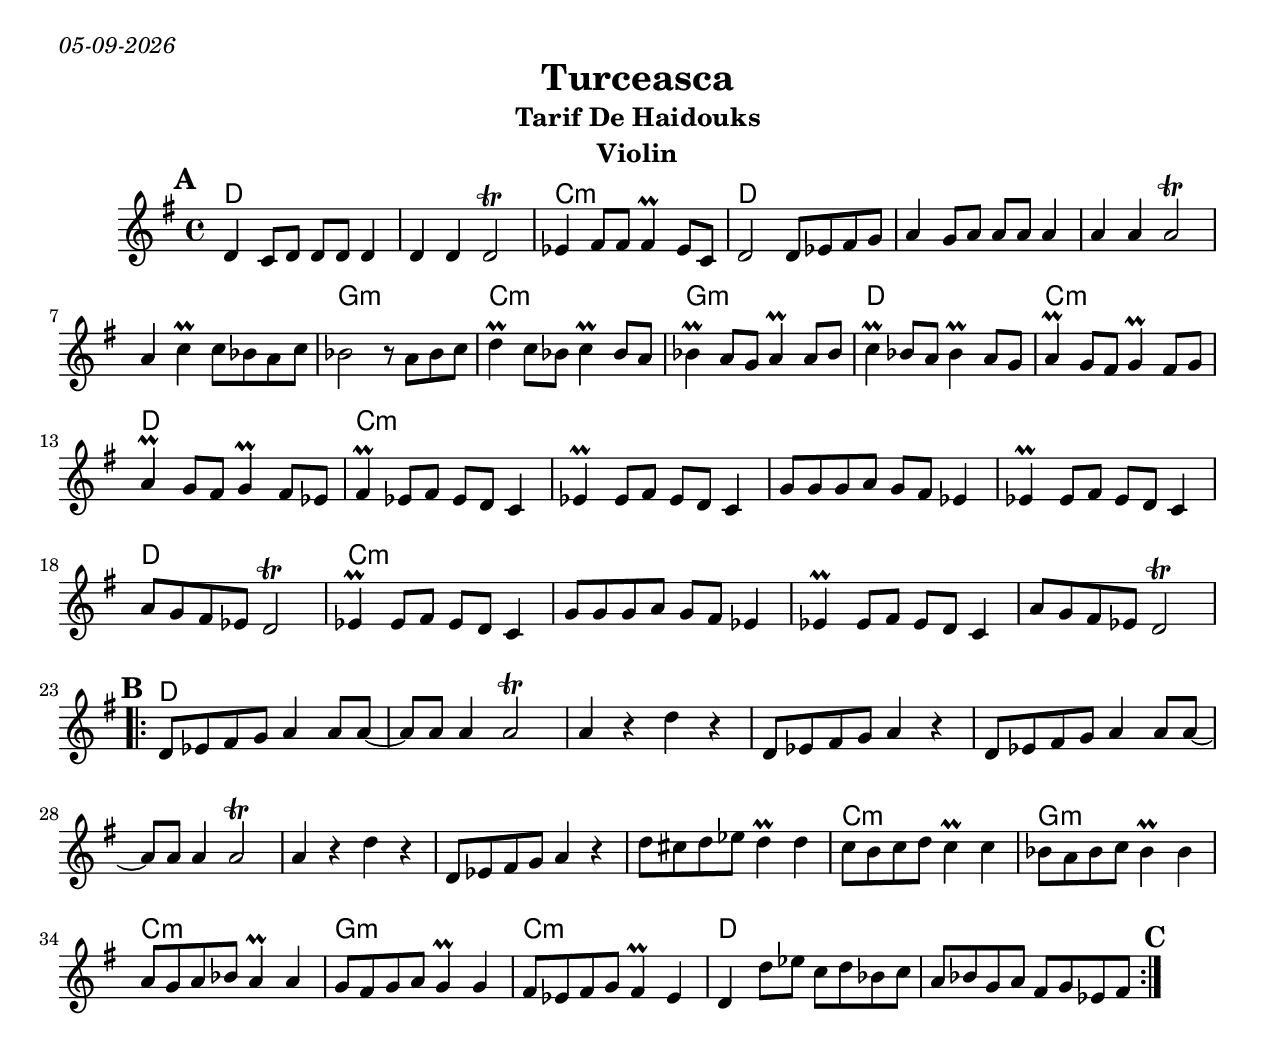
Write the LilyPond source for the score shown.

\version "2.20.0"
\include "english.ly"
\paper{
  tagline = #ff
  print-all-headers = ##t
  #(set-paper-size "letter")
}
date = #(strftime "%d-%m-%Y" (localtime (current-time)))

\markup{ \italic{ \date }  }

%\markup{ Got something to say? }

global = {
  \clef treble
  \key g \major

  \time 4/4
  \set Score.markFormatter = #format-mark-box-alphabet
}

%#################################### Melody ########################
melody = \relative c' {
  \global
  %\partial 4 g4    %lead in notes
  \mark \default
   d4 c8 d d d d4
   d4 d d2\trill
   ef4 fs8 fs fs4 \prall ef8 c
   d2 d8 ef fs g

   a4 g8 a a a a4|
   a4 a a2 \trill
   a4 c \prall c8 bf a c
   bf2 r8 a bf c

   d4\prall c8 bf c4\prall bf8 a
   bf4 \prall a8 g a4 \prall a8 bf % end 2nd line
   c4 \prall bf8 a bf4 \prall a8 g
   a4 \prall g8 fs g4\prall fs8 g

   a4 \prall g8 fs g4 \prall fs8 ef
   fs4\prall ef8 fs ef d c4 % 3rd line
   ef4 \prall ef8 fs ef d c4
   g'8 g g a g fs ef4
   ef4 \prall ef8 fs ef d c4
   a'8 g fs ef d2 \trill %end 4

 ef4 \prall ef8 fs ef d c4
   g'8 g g a g fs ef4
   ef4 \prall ef8 fs ef d c4
   a'8 g fs ef d2 \trill %end 4
 \break

  \repeat volta 2{
    \mark \default
   d8 ef fs g a4  a8 a~
   a8 a a4 a2\trill
   a4 r d4 r
   d,8 ef fs g a4 r


   d,8 ef fs g a4 a8 a~
   a8 a a4 a2 \trill
   a4 r d r
   d,8 ef fs g a4 r|

   d8 cs d ef d4\prall d
   c8 b c d c4\prall c
   bf8 a bf c bf4\prall bf
   a8 g a bf a4\prall a

   g8 fs g a g4\prall g
   fs8 ef fs g fs4\prall ef|
   d4 d'8 ef c d bf c
   a8 bf g a fs g ef fs
  }
  \alternative {
    { }
    { }
  }

  \repeat volta 2{
    \mark \default
  }

}
%#### ############# Chords #######################
harmonies = \chordmode {
 d1*2
 c1:m
 d1*4
 g1:m
 c1:m
 g1:m
 d1
 c1:m
 d1
 c1*4:m
 d1
 c1*4:m
 %b
 d1*9
 c1:m
 g1:m
 c1:m
 g1:m
 c1:m
 d1*3
}

\score {
  % transpose score below
  %\transpose c d
  <<
    \new ChordNames {
      \set chordChanges = ##f
      \harmonies
    }
    \new Staff   \melody
  >>
  \header{
    title= "Turceasca"
    subtitle="Tarif De Haidouks"
    composer= ""\version "2.22.2"

    instrument = "Violin"
    arranger= ""
  }
  \layout{indent = 1.0\cm}
  \midi {
    \tempo 4 = 120

    % \midi { }
  }
}
%{
% more verses:
\markup{}
\markup {
  \font-size #2
  \fill-line {
    \hspace #0.1 % distance from left margin
    \column {
      \line { "1."
\column {
 ""
}
      }
      \hspace #0.2 % vertical distance between verses
      \line { "2."
\column {
""
}
      }
    }
    \hspace #0.1  % horiz. distance between columns
    \column {
      \line { "3."
\column {
 ""
}
      }
      \hspace #0.2 % distance between verses
      \line { "4."
\column {
""
}
      }
    }
    \hspace #0.1 % distance to right margin
  }
}

%}